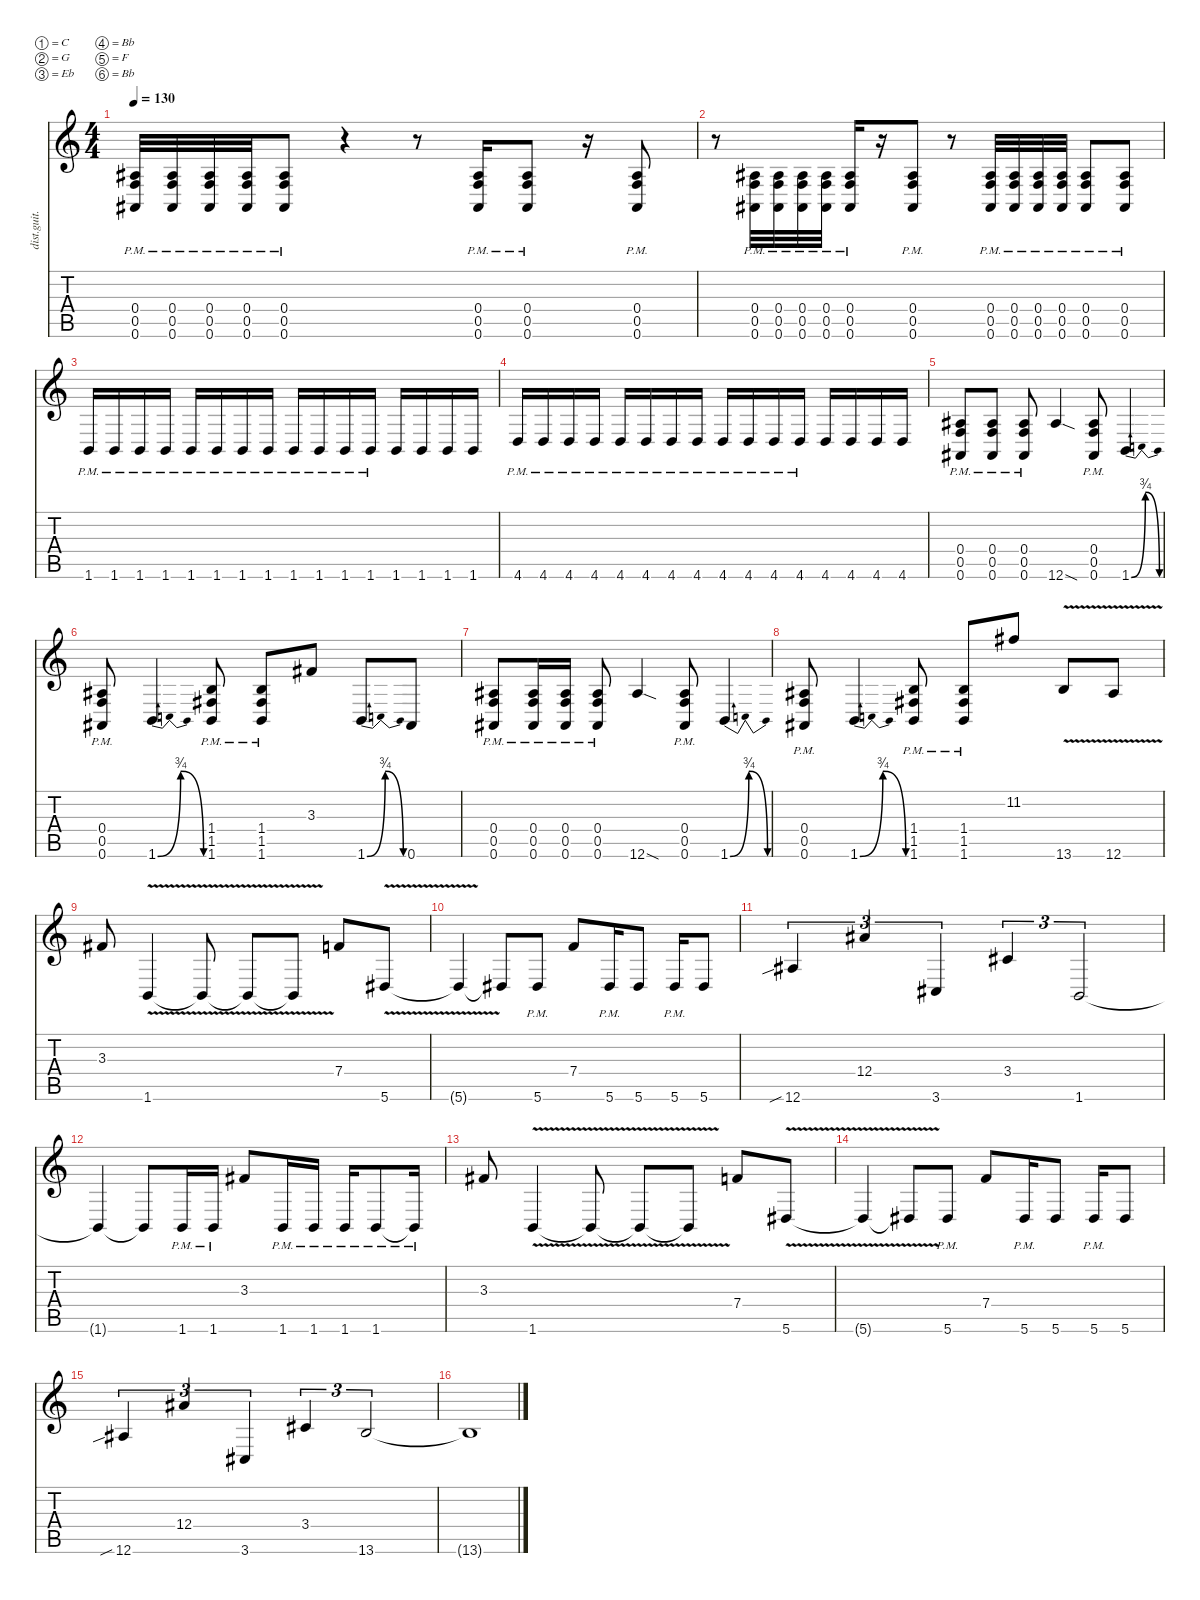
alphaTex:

\defaultSystemsLayout 4
\hideDynamics
\bracketExtendMode nobrackets
\otherSystemsTrackNameOrientation horizontal
\track ("Distortion Guitar" "dist.guit.") {instrument distortionguitar}
\staff {score tabs}
\tuning (C4 G3 Eb3 Bb2 F2 Bb1)
\ts (4 4)
\tempo 130
\clef g2
\ks c
(0.6{pm acc #} 0.5{pm} 0.4{pm acc #}).32{dy mf beam Up} (0.6{pm acc #} 0.4{pm acc #} 0.5{pm}).32{beam Up} (0.6{pm acc #} 0.5{pm} 0.4{pm acc #}).32{beam Up} (0.6{pm acc #} 0.4{pm acc #} 0.5{pm}).32{beam Up} (0.6{pm acc #} 0.5{pm} 0.4{pm acc #}).8{beam Up} r.4{beam Up} r.8{beam Up} (0.6{pm acc #} 0.5{pm} 0.4{pm acc #}).16{beam Up} (0.6{pm acc #} 0.4{pm acc #} 0.5{pm}).8{beam Up} r.16{beam Up} (0.6{pm acc #} 0.5{pm} 0.4{pm acc #}).8{beam Up} |
r.8{beam Down} (0.6{pm acc #} 0.4{pm acc #} 0.5{pm}).32{beam Up} (0.6{pm acc #} 0.5{pm} 0.4{pm acc #}).32{beam Up} (0.6{pm acc #} 0.5{pm} 0.4{pm acc #}).32{beam Up} (0.6{pm acc #} 0.4{pm acc #} 0.5{pm}).32{beam Up} (0.6{pm acc #} 0.5{pm} 0.4{pm acc #}).16{beam Up} r.16{beam Up} (0.6{pm acc #} 0.5{pm} 0.4{pm acc #}).8{beam Up} r.8{beam Up} (0.6{pm acc #} 0.5{pm} 0.4{pm acc #}).32{beam Up} (0.6{pm acc #} 0.5{pm} 0.4{pm acc #}).32{beam Up} (0.6{pm acc #} 0.5{pm} 0.4{pm acc #}).32{beam Up} (0.6{pm acc #} 0.5{pm} 0.4{pm acc #}).32{beam Up} (0.6{pm acc #} 0.5{pm} 0.4{pm acc #}).8{beam Up} (0.6{pm acc #} 0.5{pm} 0.4{pm acc #}).8{beam Up} |
1.6{pm}.16{beam Up} 1.6{pm}.16{beam Up} 1.6{pm}.16{beam Up} 1.6{pm}.16{beam Up} 1.6{pm}.16{beam Up} 1.6{pm}.16{beam Up} 1.6{pm}.16{beam Up} 1.6{pm}.16{beam Up} 1.6{pm}.16{beam Up} 1.6{pm}.16{beam Up} 1.6{pm}.16{beam Up} 1.6{pm}.16{beam Up} 1.6.16{beam Up} 1.6.16{beam Up} 1.6.16{beam Up} 1.6.16{beam Up} |
4.6{pm}.16{beam Up} 4.6{pm}.16{beam Up} 4.6{pm}.16{beam Up} 4.6{pm}.16{beam Up} 4.6{pm}.16{beam Up} 4.6{pm}.16{beam Up} 4.6{pm}.16{beam Up} 4.6{pm}.16{beam Up} 4.6{pm}.16{beam Up} 4.6{pm}.16{beam Up} 4.6{pm}.16{beam Up} 4.6{pm}.16{beam Up} 4.6.16{beam Up} 4.6.16{beam Up} 4.6.16{beam Up} 4.6.16{beam Up} |
(0.6{pm acc #} 0.5{pm} 0.4{pm acc #}).8{beam Up} (0.6{pm acc #} 0.4{pm acc #} 0.5{pm}).8{beam Up} (0.6{pm acc #} 0.5{pm} 0.4{pm acc #}).8{beam Up} 12.6{sod acc #}.4{beam Up} (0.6{pm acc #} 0.5{pm} 0.4{pm acc #}).8{beam Up} 1.6{be (bendrelease 0 0 10.2 3 20.4 3 30 0)}.4{beam Up} |
(0.6{pm acc #} 0.5{pm} 0.4{pm acc #}).8{beam Up} 1.6{be (bendrelease 0 0 9 3 20.4 3 30 0)}.4{beam Up} (1.6{pm} 1.5{pm acc #} 1.4{pm}).8{beam Up} (1.6{pm} 1.4{pm} 1.5{pm acc #}).8{beam Up} 3.3{acc #}.8{beam Up} 1.6{be (bendrelease 0 0 9.6 3 20.4 3 30 0)}.8{beam Up} 0.6{acc #}.8{beam Up} |
(0.6{pm acc #} 0.5{pm} 0.4{pm acc #}).8{beam Up} (0.4{pm acc #} 0.5{pm} 0.6{pm acc #}).16{beam Up} (0.6{pm acc #} 0.5{pm} 0.4{pm acc #}).16{beam Up} (0.6{pm acc #} 0.4{pm acc #} 0.5{pm}).8{beam Up} 12.6{sod acc #}.4{beam Up} (0.6{pm acc #} 0.5{pm} 0.4{pm acc #}).8{beam Up} 1.6{be (bendrelease 0 0 10.2 3 20.4 3 30 0)}.4{beam Up} |
(0.6{pm acc #} 0.5{pm} 0.4{pm acc #}).8{beam Up} 1.6{be (bendrelease 0 0 9.6 3 20.4 3 30 0)}.4{beam Up} (1.6{pm} 1.5{pm acc #} 1.4{pm}).8{beam Up} (1.6{pm} 1.5{pm acc #} 1.4{pm}).8{beam Up} 11.2{acc #}.8{beam Up} 13.6{v}.8{beam Up} 12.6{v acc #}.8{beam Up} |
3.3{acc #}.8{beam Up} 1.6{v}.4{beam Up} 1.6{v t}.8{beam Up} 1.6{v t}.8{beam Up} 1.6{v t}.8{beam Up} 7.4.8{beam Up} 5.6{v acc #}.8{beam Up} |
5.6{t acc #}.4{beam Up} 5.6{t acc #}.8{beam Up} 5.6{pm acc #}.8{beam Up} 7.4.8{beam Up} 5.6{pm acc #}.16{beam Up} 5.6{acc #}.8{beam Up} 5.6{pm acc #}.16{beam Up} 5.6{acc #}.8{beam Up} |
12.6{sib acc #}.4{tu (3 2) beam Up} 12.4{acc #}.4{tu (3 2) beam Up} 3.6{acc #}.4{tu (3 2) beam Up} 3.4{acc #}.4{tu (3 2) beam Up} 1.6.2{tu (3 2) beam Up} |
1.6{t}.4{beam Up} 1.6{t}.8{beam Up} 1.6{pm}.16{beam Up} 1.6{pm}.16{beam Up} 3.3{acc #}.8{beam Up} 1.6{pm}.16{beam Up} 1.6{pm}.16{beam Up} 1.6{pm}.16{beam Up} 1.6{pm}.8{beam Up} 1.6{pm t}.16{beam Up} |
3.3{acc #}.8{beam Up} 1.6{v}.4{beam Up} 1.6{v t}.8{beam Up} 1.6{v t}.8{beam Up} 1.6{v t}.8{beam Up} 7.4.8{beam Up} 5.6{v acc #}.8{beam Up} |
5.6{v t acc #}.4{beam Up} 5.6{v t acc #}.8{beam Up} 5.6{pm acc #}.8{beam Up} 7.4.8{beam Up} 5.6{pm acc #}.16{beam Up} 5.6{acc #}.8{beam Up} 5.6{pm acc #}.16{beam Up} 5.6{acc #}.8{beam Up} |
12.6{sib acc #}.4{tu (3 2) beam Up} 12.4{acc #}.4{tu (3 2) beam Up} 3.6{acc #}.4{tu (3 2) beam Up} 3.4{acc #}.4{tu (3 2) beam Up} 13.6.2{tu (3 2) beam Up} |
13.6{t}.1{beam Up}
